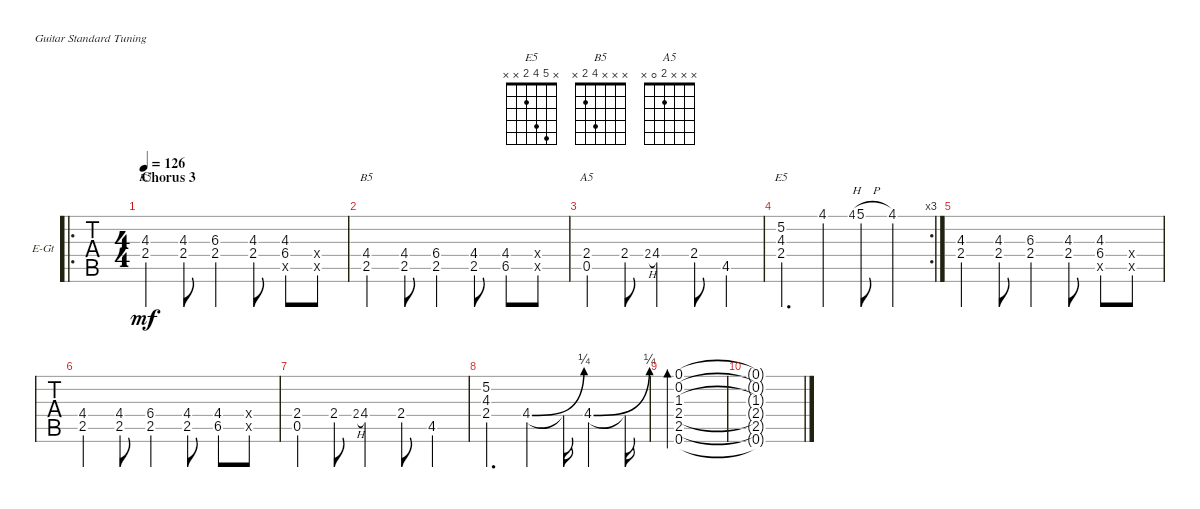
\defaultSystemsLayout 4
\bracketExtendMode groupsimilarinstruments
\firstSystemTrackNameOrientation horizontal
\otherSystemsTrackNameOrientation horizontal
\track ("Guitar (No Capo)" "E-Gt") {instrument distortionguitar}
\staff {tabs}
\tuning (E4 B3 G3 D3 A2 E2)
\chord ("E5" x x 4 2 x x) {showfingering false}
\chord ("B5" x x x 4 2 x) {showfingering false}
\chord ("A5" x x x 2 0 x) {showfingering false}
\chord ("E5" x 5 4 2 x x) {showfingering false}
\ro
\ts (4 4)
\section ("" "Chorus 3")
\tempo 126
\clef g2
\ks c
(2.4 4.3).4{ch "E5" dy mf} (2.4 4.3).8 (2.4 6.3).4 (2.4 4.3).8 (6.4 0.5{x} 4.3).8 (0.4{x} 0.5{x}).8 |
(2.5 4.4).4{ch "B5"} (2.5 4.4).8 (2.5 6.4).4 (2.5 4.4).8 (6.5 4.4).8 (0.5{x} 0.4{x}).8 |
(0.5 2.4).4{ch "A5"} 2.4.8 2.4{h}.8{gr} 4.4.4 2.4.8 4.5.4 |
\rc 3
(2.4 4.3 5.2).4{d ch "E5"} 4.1.4 4.1{h}.8{gr} 5.1{h}.8 4.1.4 |
(2.4 4.3).4 (2.4 4.3).8 (2.4 6.3).4 (2.4 4.3).8 (6.4 0.5{x} 4.3).8 (0.4{x} 0.5{x}).8 |
(2.5 4.4).4 (2.5 4.4).8 (2.5 6.4).4 (2.5 4.4).8 (6.5 4.4).8 (0.5{x} 0.4{x}).8 |
(0.5 2.4).4 2.4.8 2.4{h}.8{gr} 4.4.4 2.4.8 4.5.4 |
(2.4 4.3 5.2).4{d} 4.4{be (bend 0 0 16.2 1)}.4 4.4{t}.16 4.4{be (bend 0 0 16.2 1)}.4 4.4{t}.16 |
(0.6 2.5 2.4 1.3 0.2 0.1).1{bd 194} |
(0.6{t} 2.5{t} 2.4{t} 1.3{t} 0.2{t} 0.1{t}).1
